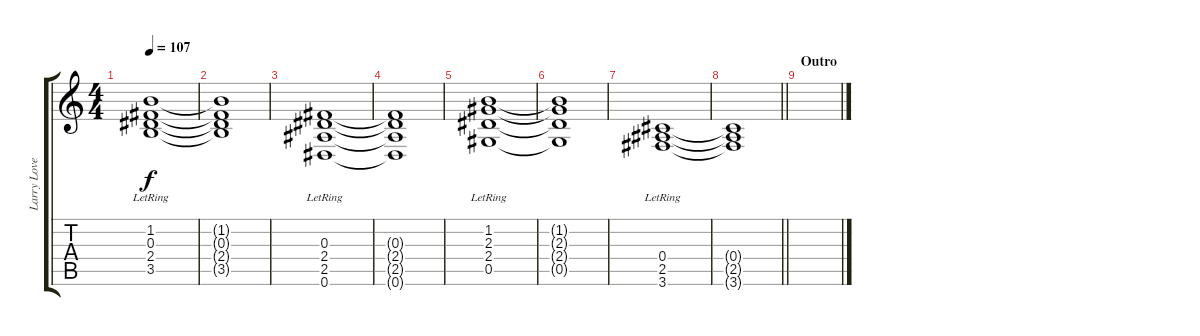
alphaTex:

\track ("Larry Love 2#" "Larry Love") {instrument distortionguitar}
\staff {score tabs}
\tuning (Eb4 Bb3 Gb3 Db3 Ab2 Eb2) {hide}
\ts (4 4)
\tempo 107
\clef g2
\ks c
(1.2{lr} 0.3{lr} 2.4{lr} 3.5{lr}).1{dy f} |
(1.2{t} 0.3{t} 2.4{t} 3.5{t}).1 |
(0.3{lr} 2.4{lr} 2.5{lr} 0.6{lr}).1 |
(0.3{t} 2.4{t} 2.5{t} 0.6{t}).1 |
(1.2{lr} 2.3{lr} 2.4{lr} 0.5{lr}).1 |
(1.2{t} 2.3{t} 2.4{t} 0.5{t}).1 |
(0.4{lr} 2.5{lr} 3.6{lr}).1 |
\barLineRight lightlight
(0.4{t} 2.5{t} 3.6{t}).1 |
\section ("" "Outro")
